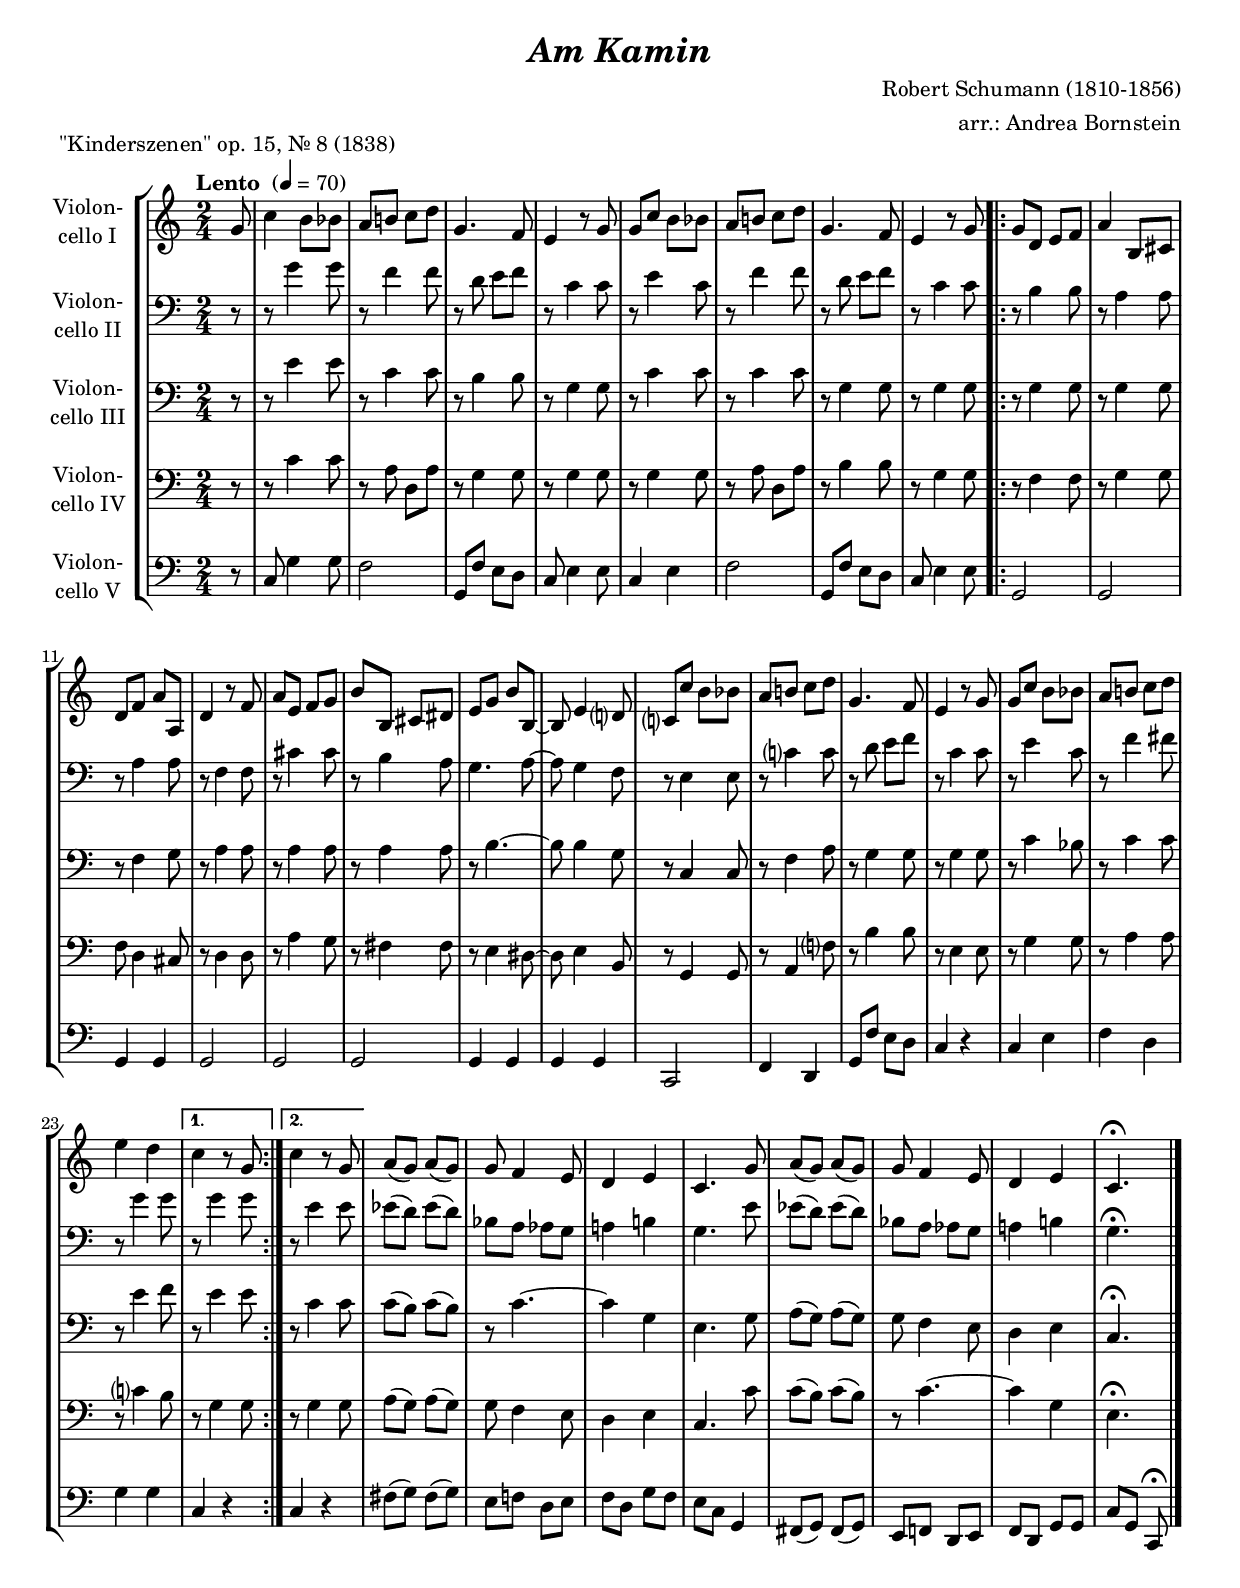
\version "2.18.2"
\include "deutsch.ly"

#(set-global-staff-size 18.625)

\header {
  title     = \markup \bold \italic "Am Kamin"
  composer  = "Robert Schumann (1810-1856)"
  arranger  = "arr.: Andrea Bornstein"
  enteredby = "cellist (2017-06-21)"
  piece     = "\"Kinderszenen\" op. 15, Nr. 8 (1838)"
}

voiceconsts = {
  \key f \major
  \clef "bass"
  \time 2/4
%  \numericTimeSignature
  \compressFullBarRests
  % Set default beaming for all staves
%  \set Timing.beamExceptions = #'()
%  \set Timing.baseMoment     = #(ly:make-moment 1 4)
%  \set Timing.beatStructure  = #'(1 1 1)
  \tempo "Lento " 4=70
}

mikl = "clarinet"
mifl = "flute"
mist = "string ensemble 1"
miba = "cello"
%miba = "harpsichord"
milo = "drawbar organ"

atem = \mark \markup \box "a Tempo"
rit  = \mark \markup \box "rit."

va = \relative c'' {
  \voiceconsts
  \clef "treble"
  
  \partial 8 c8
  f4 e8 es
  d e! f g
  c,4. b8
  a4 r8 c

  c f e es
  d e! f g
  c,4. b8
  a4 r8 c
  \repeat volta 2 {
    c g a b

    d4 e,8 fis
    g b d d,
    g4 r8 b
    d a b c
    e e, fis gis

    a c e e,~
    e a4 g?8
    f? f' e es
    d e! f g
    c,4. b8

    a4 r8 c
    c f e es
    d e! f g
    a4 g
  }
  \alternative {
    { f r8 c }
    { f4 r8 c }
  }
  d( c) d( c)
  c b4 a8
  g4 a
  f4. c'8

  d( c) d( c)
  c b4 a8
  g4 a
  f4.\fermata \bar "|."
}

vb = \relative c'' {
  \voiceconsts
  
  \partial 8 r8
  r c4 c8
  r b4 b8
  r g a b
  r f4 f8

  r a4 f8
  r b4 b8
  r g a b
  r f4 f8
  \repeat volta 2 {
    r e4 e8

    r d4 d8
    r d4 d8
    r b4 b8
    r fis'4 fis8
    r e4 d8

    c4. d8~
    d c4 b8
    r a4 a8
    r f'?4 f8
    r g a b

    r f4 f8
    r a4 f8
    r b4 h8
    r c4 c8
  }
  \alternative {
    { r c4 c8 }
    { r a4 a8 }
  }

  as(g) as( g)
  es d des c
  d!4 e!
  c4. a'8

  as( g) as( g)
  es d des c
  d!4 e!
  c4.\fermata \bar "|."
}

vc = \relative c'' {
  \voiceconsts
  
  \partial 8 r8
  r a4 a8
  r f4 f8
  r e4 e8
  r c4 c8

  r f4 f8
  r f4 f8
  r c4 c8
  r c4 c8
  \repeat volta 2 {
    r c4 c8

    r c4 c8
    r b4 c8
    r d4 d8
    r d4 d8
    r d4 d8

    r e4.~
    e8 e4 c8
    r f,4 f8
    r b4 d8
    r c4 c8

    r c4 c8
    r f4 es8
    r f4 f8
    r a4 b8
  }
  \alternative {
    { r a4 a8 }
    { r f4 f8 }
  }

  f( e) f( e)
  r f4.~
  f4 c
  a4. c8

  d( c) d( c)
  c b4 a8
  g4 a
  f4.\fermata \bar "|."
}

vd = \relative c' {
  \voiceconsts

  \partial 8 r8
  r f4 f8
  r d g, d'
  r c4 c8
  r c4 c8

  r c4 c8
  r d g, d'
  r e4 e8
  r c4 c8
  \repeat volta 2 {
    r b4 b8

    r c4 c8
    b g4 fis8
    r g4 g8
    r d'4 c8
    r h4 h8

    r a4 gis8~
    gis a4 e8
    r c4 c8
    r d4 b'?8
    r e4 e8

    r a,4 a8
    r c4 c8
    r d4 d8
    r f?4 e8
  }
  \alternative {
    { r c4 c8 }
    { r c4 c8 }
  }

  d( c) d( c)
  c b4 a8
  g4 a
  f4. f'8

  f( e) f( e)
  r f4.~
  f4 c
  a4.\fermata \bar "|."
}

ve = \relative c {
  \voiceconsts
  
  \partial 8 r8
  f c'4 c8
  b2
  c,8 b' a g
  f a4 a8

  f4 a
  b2
  c,8 b' a g
  f a4 a8
  \repeat volta 2 {
    c,2

    c
    c4 c
    c2
    c
    c

    c4 c
    c c
    f,2
    b4 g
    c8 b' a g

    f4 r
    f a
    b g
    c c
  }
  \alternative {
    { f, r }
    { f r }
  }

  h8( c) h( c)
  a b! g a
  b g c b
  a f c4

  h8( c) h( c)
  a b! g a
  b g c c
  f c f,\fermata \bar "|."
}


music = \new StaffGroup <<
      \new Staff {
	\set Staff.midiInstrument = \miba
	\set Staff.instrumentName = \markup \center-column { "Violon-" "cello I" }
	\transpose f c { \va }
      }

      \new Staff {
	\set Staff.midiInstrument = \miba
	\set Staff.instrumentName = \markup \center-column { "Violon-" "cello II" }
	\transpose f c { \vb }
      }

      \new Staff {
	\set Staff.midiInstrument = \miba
	\set Staff.instrumentName = \markup \center-column { "Violon-" "cello III" }
	\transpose f c { \vc }
      }

      \new Staff {
	\set Staff.midiInstrument = \miba
	\set Staff.instrumentName = \markup \center-column { "Violon-" "cello IV" }
	\transpose f c { \vd }
      }

      \new Staff {
	\set Staff.midiInstrument = \miba
	\set Staff.instrumentName = \markup \center-column { "Violon-" "cello V" }
	\transpose f c { \ve }
      }
>>

\book {
  \score {
    \music
    \layout {}
  }

  \score {
    \unfoldRepeats \music

    \midi {
      \context {
        \Score
      }
    }
  }
}
